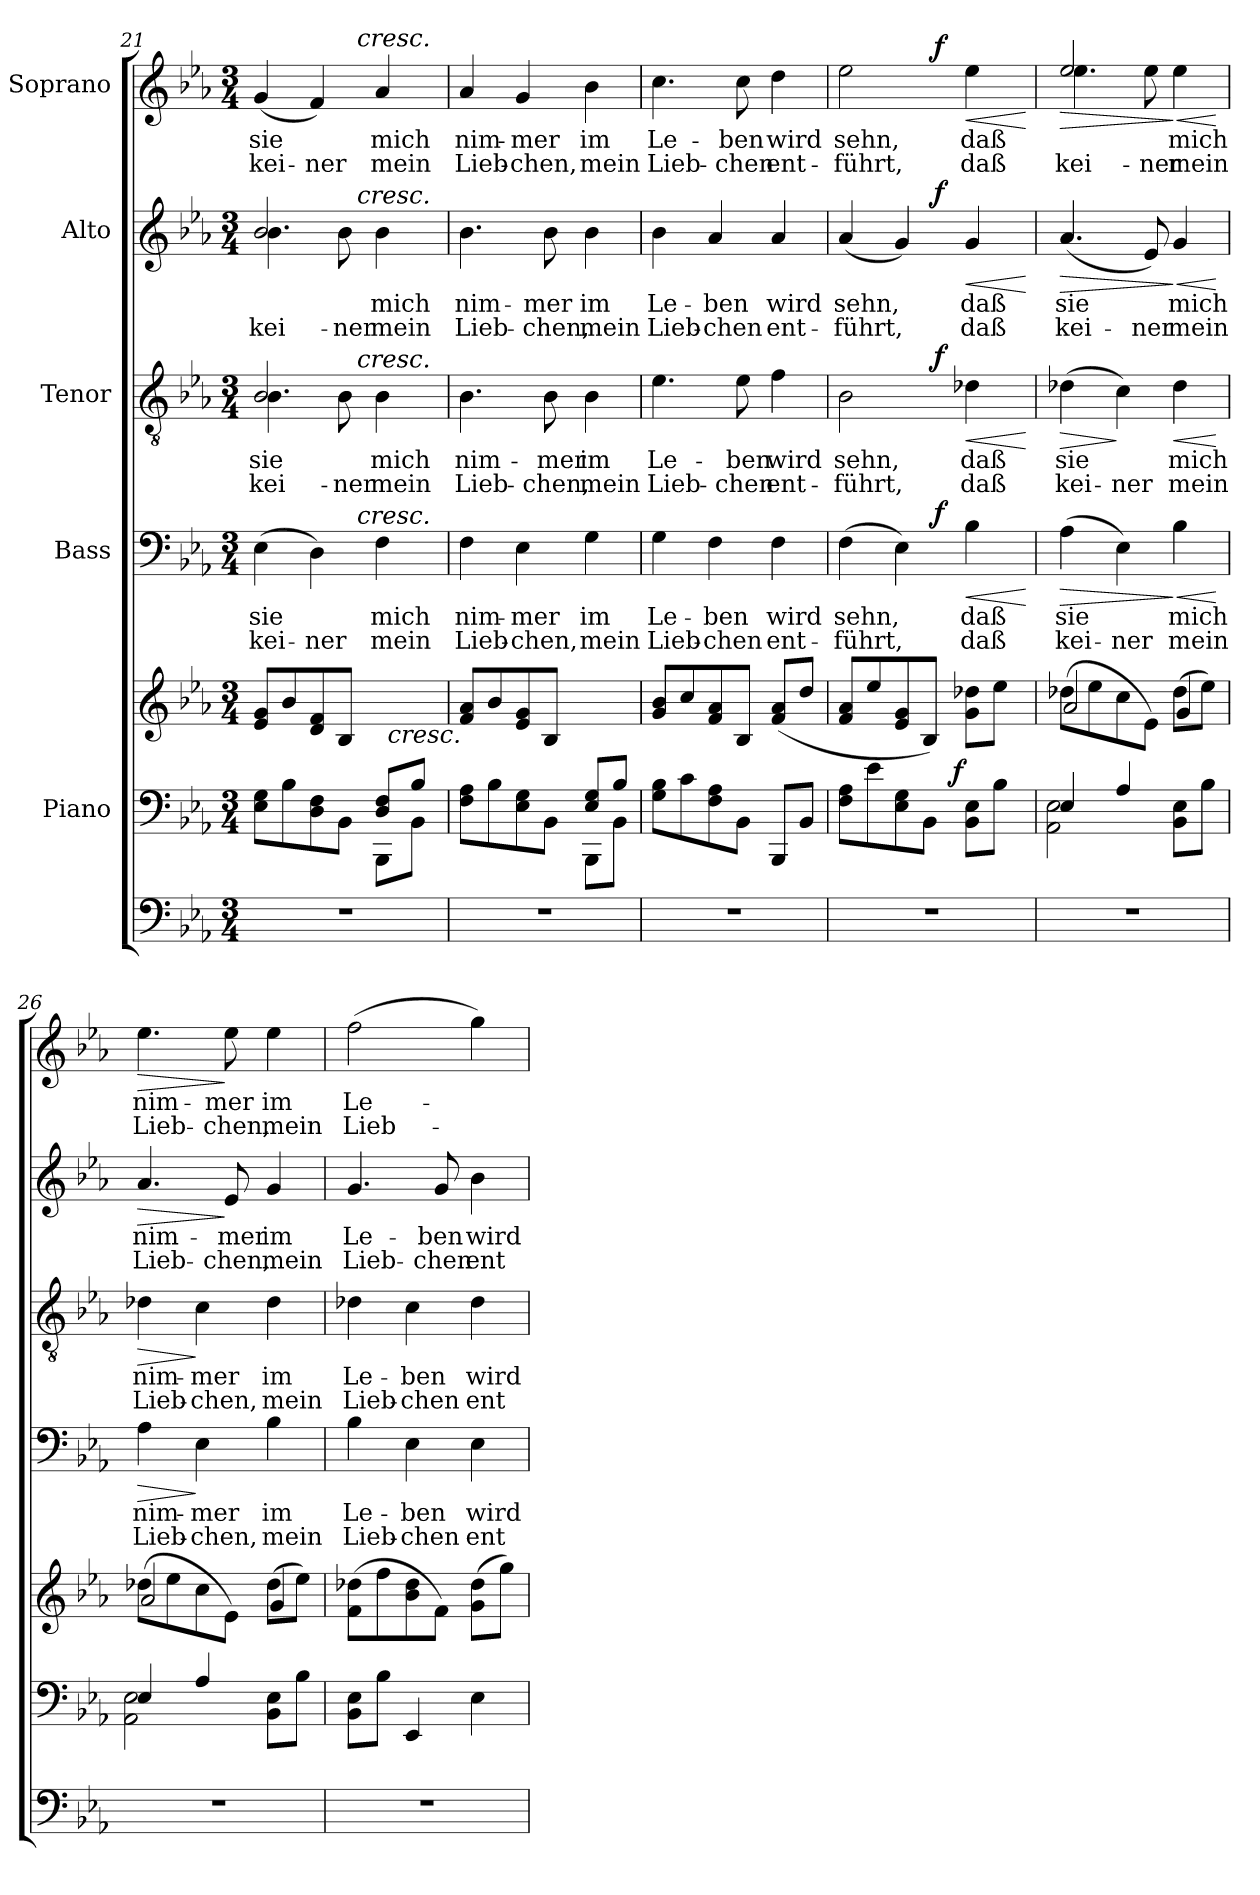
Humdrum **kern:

**kern	**kern	**kern	**dynam	**kern	**text	**text	**dynam	**kern	**text	**text	**dynam	**kern	**text	**text	**dynam	**kern	**text	**text	**dynam
*part6	*part5	*part5	*part5	*part4	*part4	*part4	*part4	*part3	*part3	*part3	*part3	*part2	*part2	*part2	*part2	*part1	*part1	*part1	*part1
*staff7	*staff6	*staff5	*staff5/6	*staff4	*staff4	*staff4	*staff4	*staff3	*staff3	*staff3	*staff3	*staff2	*staff2	*staff2	*staff2	*staff1	*staff1	*staff1	*staff1
*	*I"Piano	*	*	*I"Bass	*	*	*	*I"Tenor	*	*	*	*I"Alto	*	*	*	*I"Soprano	*	*	*
*clefF4	*clefF4	*clefG2	*	*clefF4	*	*	*	*clefGv2	*	*	*	*clefG2	*	*	*	*clefG2	*	*	*
*k[b-e-a-]	*k[b-e-a-]	*k[b-e-a-]	*	*k[b-e-a-]	*	*	*	*k[b-e-a-]	*	*	*	*k[b-e-a-]	*	*	*	*k[b-e-a-]	*	*	*
*E-:	*E-:	*E-:	*	*E-:	*	*	*	*E-:	*	*	*	*E-:	*	*	*	*E-:	*	*	*
*M3/4	*M3/4	*M3/4	*	*M3/4	*	*	*	*M3/4	*	*	*	*M3/4	*	*	*	*M3/4	*	*	*
=21	=21	=21	=21	=21	=21	=21	=21	=21	=21	=21	=21	=21	=21	=21	=21	=21	=21	=21	=21
*	*^	*	*	*^	*	*	*	*^	*	*	*	*^	*	*	*	*^	*	*	*
*	*	*	*	*	*	*	*	*	*	*	*^	*	*	*	*	*^	*	*	*	*	*	*	*	*
2.r	2ryy	8E-\ 8G\L	8e-/ 8g/L	.	(4E-\	4..ryy	sie	kei-	.	2B-/	4.B-\	4..ryy	sie	kei-	.	2b-/	4.b-\	4..ryy	.	kei-	.	(4g/	4..ryy	sie	kei-	.
.	.	8B-\	8b-/	.	.	.	.	.	.	.	.	.	.	.	.	.	.	.	.	.	.	.	.	.	.	.
.	.	8D\ 8F\	8d/ 8f/	.	4D\)	.	.	-ner	.	.	.	.	.	.	.	.	.	.	.	.	.	4f/)	.	.	-ner	.
.	.	8BB-\J	8B-/J	.	.	.	.	.	.	.	8B-\	.	.	-ner	.	.	8b-\	.	.	-ner	.	.	.	.	.	.
!	!	!	!	!	!	!	!	!	!	!	!	!	!	!	!	!	!	!	!	!	!	!	!LO:TX:a:i:t=cresc.	!	!	!
!	!	!	!	!	!	!	!	!	!	!	!	!	!	!	!	!	!	!LO:TX:a:i:t=cresc.	!	!	!	!	!	!	!	!
!	!	!	!	!	!	!	!	!	!	!	!	!LO:TX:a:i:t=cresc.	!	!	!	!	!	!	!	!	!	!	!	!	!	!
!	!	!	!	!	!	!LO:TX:a:i:t=cresc.	!	!	!	!	!	!	!	!	!	!	!	!	!	!	!	!	!	!	!	!
.	.	.	.	.	.	4ryy	.	.	.	.	.	4ryy	.	.	.	.	.	4ryy	.	.	.	.	4ryy	.	.	.
.	(8D/ 8F/L	8BBB-\L	32ryy	.	4F\	.	mich	mein	.	4B-\	4ryy	.	mich	mein	.	4b-\	4ryy	.	mich	mein	.	4a-/	.	mich	mein	.
!	!	!	!LO:TX:b:i:t=cresc.	!	!	!	!	!	!	!	!	!	!	!	!	!	!	!	!	!	!	!	!	!	!	!
.	.	.	8..ryy	.	.	.	.	.	.	.	.	.	.	.	.	.	.	.	.	.	.	.	.	.	.	.
.	8B-/J	8BB-\J	.	.	.	.	.	.	.	.	.	.	.	.	.	.	.	.	.	.	.	.	.	.	.	.
.	.	.	.	.	.	16ryy	.	.	.	.	.	16ryy	.	.	.	.	.	16ryy	.	.	.	.	16ryy	.	.	.
*	*	*	*	*	*v	*v	*	*	*	*	*	*	*	*	*	*v	*v	*v	*	*	*	*v	*v	*	*	*
*	*	*	*	*	*	*	*	*	*v	*v	*v	*	*	*	*	*	*	*	*	*	*	*
=22	=22	=22	=22	=22	=22	=22	=22	=22	=22	=22	=22	=22	=22	=22	=22	=22	=22	=22	=22	=22
2.r	2ryy	8F\ 8A-\L	8f/ 8a-/L	.	4F\	-nim-	Lieb-	.	4.B-\	-nim-	Lieb-	.	4.b-\	nim-	Lieb-	.	4a-/	nim-	Lieb-	.
.	.	8B-\	8b-/	.	.	.	.	.	.	.	.	.	.	.	.	.	.	.	.	.
.	.	8E-\ 8G\	8e-/ 8g/	.	4E-\	-mer	-chen,	.	.	.	.	.	.	.	.	.	4g/	-mer	-chen,	.
.	.	8BB-\J	8B-/J)	.	.	.	.	.	8B-\	-mer	-chen,	.	8b-\	-mer	-chen,	.	.	.	.	.
.	(8E-/ 8G/L	8BBB-\L	4ryy	.	4G\	im	mein	.	4B-\	im	mein	.	4b-\	im	mein	.	4b-\	im	mein	.
.	8B-/J	8BB-\J	.	.	.	.	.	.	.	.	.	.	.	.	.	.	.	.	.	.
*	*v	*v	*	*	*	*	*	*	*	*	*	*	*	*	*	*	*	*	*	*
=23	=23	=23	=23	=23	=23	=23	=23	=23	=23	=23	=23	=23	=23	=23	=23	=23	=23	=23	=23
2.r	8G\ 8B-\L	8g/ 8b-/L	.	4G\	-Le-	Lieb-	.	4.e-\	-Le-	Lieb-	.	4b-\	Le-	Lieb-	.	4.cc\	Le-	Lieb-	.
.	8c\	8cc/	.	.	.	.	.	.	.	.	.	.	.	.	.	.	.	.	.
.	8F\ 8A-\	8f/ 8a-/	.	4F\	-ben	-chen	.	.	.	.	.	4a-/	-ben	-chen	.	.	.	.	.
.	8BB-\J	8B-/J)	.	.	.	.	.	8e-\	-ben	-chen	.	.	.	.	.	8cc\	-ben	-chen	.
.	8BBB-/L	(8f/ 8a-/L	.	4F\	wird	ent-	.	4f\	wird	ent-	.	4a-/	wird	ent-	.	4dd\	wird	ent-	.
.	8BB-/J	8dd/J	.	.	.	.	.	.	.	.	.	.	.	.	.	.	.	.	.
=24	=24	=24	=24	=24	=24	=24	=24	=24	=24	=24	=24	=24	=24	=24	=24	=24	=24	=24	=24
*	*^	*	*	*^	*	*	*	*^	*	*	*	*^	*	*	*	*^	*	*	*
2.r	8F\ 8A-\L	4...ryy	8f/ 8a-/L	.	(4F\	4ryy	sehn,	-führt,	.	2B-\	4ryy	sehn,	-führt,	.	(4a-/	4ryy	sehn,	-führt,	.	2ee-\	4ryy	sehn,	-führt,	.
.	8e-\	.	8ee-/	.	.	.	.	.	.	.	.	.	.	.	.	.	.	.	.	.	.	.	.	.
.	8E-\ 8G\	.	8e-/ 8g/	.	4E-\)	8ryy	.	.	.	.	8ryy	.	.	.	4g/)	8ryy	.	.	.	.	8ryy	.	.	.
.	8BB-\J	.	8B-/J)	.	.	32ryy	.	.	.	.	32ryy	.	.	.	.	32ryy	.	.	.	.	32ryy	.	.	.
!	!	!	!	!	!	!	!	!	!LO:DY:a	!	!	!	!	!LO:DY:a	!	!	!	!	!LO:DY:a	!	!	!	!	!LO:DY:a
.	.	.	.	.	.	4ryy	.	.	f	.	4ryy	.	.	f	.	4ryy	.	.	f	.	4ryy	.	.	f
!	!	!	!	!LO:DY:a=2	!	!	!	!	!	!	!	!	!	!	!	!	!	!	!	!	!	!	!	!
.	.	4ryy	.	f	.	.	.	.	.	.	.	.	.	.	.	.	.	.	.	.	.	.	.	.
!	!	!	!	!	!	!	!	!	!LO:HP:b	!	!	!	!	!LO:HP:b	!	!	!	!	!LO:HP:b	!	!	!	!	!LO:HP:b
.	8BB-\ 8E-\L	.	8g\ 8dd-X\L	.	4B-\	.	daß	daß	<	4d-X\	.	daß	daß	<	4g/	.	daß	daß	<	4ee-\	.	daß	daß	<
.	8B-\J	.	8ee-\J	.	.	.	.	.	.	.	.	.	.	.	.	.	.	.	.	.	.	.	.	.
.	.	.	.	.	.	16.ryy	.	.	.	.	16.ryy	.	.	.	.	16.ryy	.	.	.	.	16.ryy	.	.	.
.	.	32ryy	.	.	.	.	.	.	.	.	.	.	.	.	.	.	.	.	.	.	.	.	.	.
.	.	.	.	.	.	.	.	.	[	.	.	.	.	[	.	.	.	.	[	.	.	.	.	[
!!LO:LB:g=z	!!
=25	=25	=25	=25	=25	=25	=25	=25	=25	=25	=25	=25	=25	=25	=25	=25	=25	=25	=25	=25	=25	=25	=25	=25	=25
*	*	*	*^	*	*	*	*	*	*	*	*	*	*	*	*	*	*	*	*	*	*	*	*	*
!	!	!	!	!	!	!	!	!	!	!LO:HP:b	!	!	!	!	!LO:HP:b	!	!	!	!	!LO:HP:b	!	!	!	!	!LO:HP:b
*	*	*	*	*	*	*v	*v	*	*	*	*	*	*	*	*	*v	*v	*	*	*	*	*	*	*	*
*	*	*	*	*	*	*	*	*	*	*v	*v	*	*	*	*	*	*	*	*	*	*	*	*
2.r	4E-/	2AA-\ 2E-\	(8dd-X\L	2a-/	.	(4A-\	sie	kei-	>	(4d-X\	sie	kei-	>	(4.a-/	sie	kei-	>	2ee-/	4.ee-\	.	kei-	>
.	.	.	8ee-\	.	.	.	.	.	.	.	.	.	.	.	.	.	.	.	.	.	.	.
.	4A-/	.	8cc\	.	.	4E-\)	.	-ner	.	4c\)	.	-ner	]	.	.	.	.	.	.	.	.	.
.	.	.	8e-\J)	.	.	.	.	.	.	.	.	.	.	8e-/)	.	-ner	.	.	8ee-\	.	-ner	.
!	!	!	!	!	!	!	!	!	!LO:HP:n=1:b	!	!	!	!LO:HP:b	!	!	!	!LO:HP:n=1:b	!	!	!	!	!LO:HP:b
.	8BB-\ 8E-\L	4ryy	(8dd-\L	4g/	.	4B-\	mich	mein	] <	4d-\	mich	mein	<	4g/	mich	mein	] <	4ee-\	4ryy	mich	mein	< ]
.	8B-\J	.	8ee-\J)	.	.	.	.	.	.	.	.	.	.	.	.	.	.	.	.	.	.	.
*	*v	*v	*	*	*	*	*	*	*	*	*	*	*	*	*	*	*	*v	*v	*	*	*
*	*	*v	*v	*	*	*	*	*	*	*	*	*	*	*	*	*	*	*	*	*
.	.	.	.	.	.	.	[	.	.	.	[	.	.	.	[	.	.	.	[
=26	=26	=26	=26	=26	=26	=26	=26	=26	=26	=26	=26	=26	=26	=26	=26	=26	=26	=26	=26
*	*^	*^	*	*	*	*	*	*	*	*	*	*	*	*	*	*	*	*	*
!	!	!	!	!	!	!	!	!	!LO:HP:b	!	!	!	!LO:HP:b	!	!	!	!LO:HP:b	!	!	!	!LO:HP:b
2.r	4E-/	2AA-\ 2E-\	(8dd-X\L	2a-/	.	4A-\	nim-	Lieb-	>	4d-X\	nim-	Lieb-	>	4.a-/	nim-	Lieb-	>	4.ee-\	nim-	Lieb-	>
.	.	.	8ee-\	.	.	.	.	.	.	.	.	.	.	.	.	.	.	.	.	.	.
.	4A-/	.	8cc\	.	.	4E-\	-mer	-chen,	]	4c\	-mer	-chen,	]	.	.	.	.	.	.	.	.
.	.	.	8e-\J)	.	.	.	.	.	.	.	.	.	.	8e-/	-mer	-chen,	]	8ee-\	-mer	-chen,	]
.	8BB-\ 8E-\L	4ryy	(8dd-\L	4g/	.	4B-\	im	mein	.	4d-\	im	mein	.	4g/	im	mein	.	4ee-\	im	mein	.
.	8B-\J	.	8ee-\J)	.	.	.	.	.	.	.	.	.	.	.	.	.	.	.	.	.	.
*	*v	*v	*	*	*	*	*	*	*	*	*	*	*	*	*	*	*	*	*	*	*
*	*	*v	*v	*	*	*	*	*	*	*	*	*	*	*	*	*	*	*	*	*
=27	=27	=27	=27	=27	=27	=27	=27	=27	=27	=27	=27	=27	=27	=27	=27	=27	=27	=27	=27
2.r	8BB-\ 8E-\L	(8f\ 8dd-X\L	.	4B-\	Le-	Lieb-	.	4d-X\	Le-	Lieb-	.	4.g/	Le-	Lieb-	.	(2ff\	Le-	Lieb-	.
.	8B-\J	8ff\	.	.	.	.	.	.	.	.	.	.	.	.	.	.	.	.	.
.	4EE-/	8b-\ 8dd-\	.	4E-\	-ben	-chen	.	4c\	-ben	-chen	.	.	.	.	.	.	.	.	.
.	.	8f\J)	.	.	.	.	.	.	.	.	.	8g/	-ben	-chen	.	.	.	.	.
.	4E-\	(8g\ 8dd-\L	.	4E-\	wird	ent-	.	4d-\	wird	ent-	.	4b-\	wird	ent-	.	4gg\)	.	.	.
.	.	8gg\J)	.	.	.	.	.	.	.	.	.	.	.	.	.	.	.	.	.
=	=	=	=	=	=	=	=	=	=	=	=	=	=	=	=	=	=	=	=
*-	*-	*-	*-	*-	*-	*-	*-	*-	*-	*-	*-	*-	*-	*-	*-	*-	*-	*-	*-
